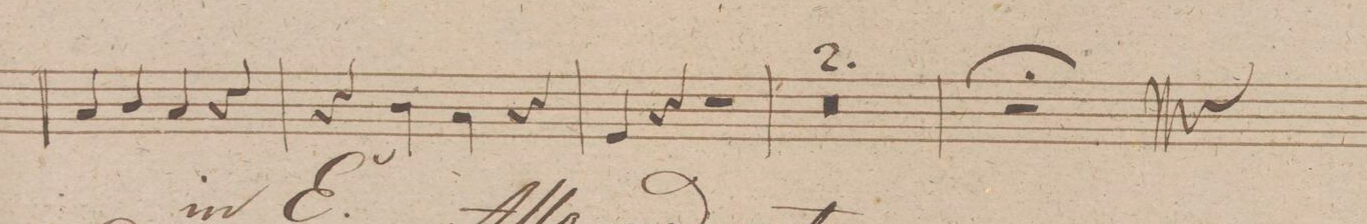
**kern
*I"Corno 2do in G
*clefG2
*k[f#]
*met(c)
*M4/4
4e
4f#/
4e
4r
=43
4r
4f#
4e
4r
=44
4B
4r
2r
=45
0r
=46
=47
1r;
==
*-
